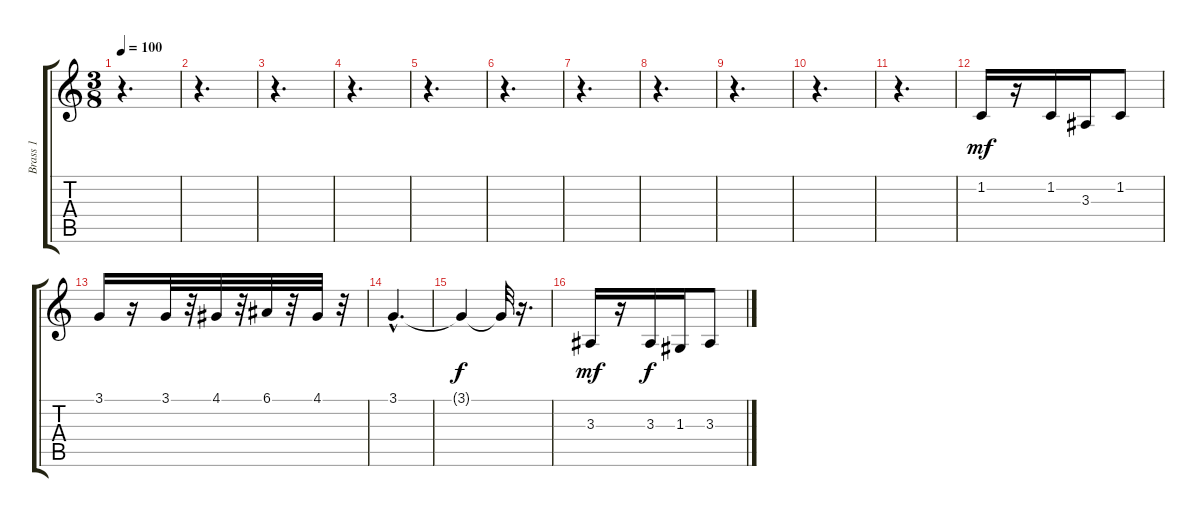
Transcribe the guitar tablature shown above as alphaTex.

\track ("Brass 1" "Brass 1") {instrument brasssection}
\staff {score tabs}
\tuning (E4 B3 G3 D3 A2 E2) {hide}
\ts (3 8)
\tempo 100
\clef g2
\ks c
r.4{d dy mf} |
r.4{d} |
r.4{d} |
r.4{d} |
r.4{d} |
r.4{d} |
r.4{d} |
r.4{d} |
r.4{d} |
r.4{d} |
r.4{d} |
1.2.16 r.16 1.2.16 3.3.16 1.2.8 |
3.1.16 r.16 3.1.32 r.32 4.1.32 r.32 6.1.32 r.32 4.1.32 r.32 |
3.1{hac}.4{d} |
3.1{t}.4{dy f} 3.1{t}.32 r.16{d} |
3.3.16{dy mf} r.16 3.3.16{dy f} 1.3.16 3.3.8
